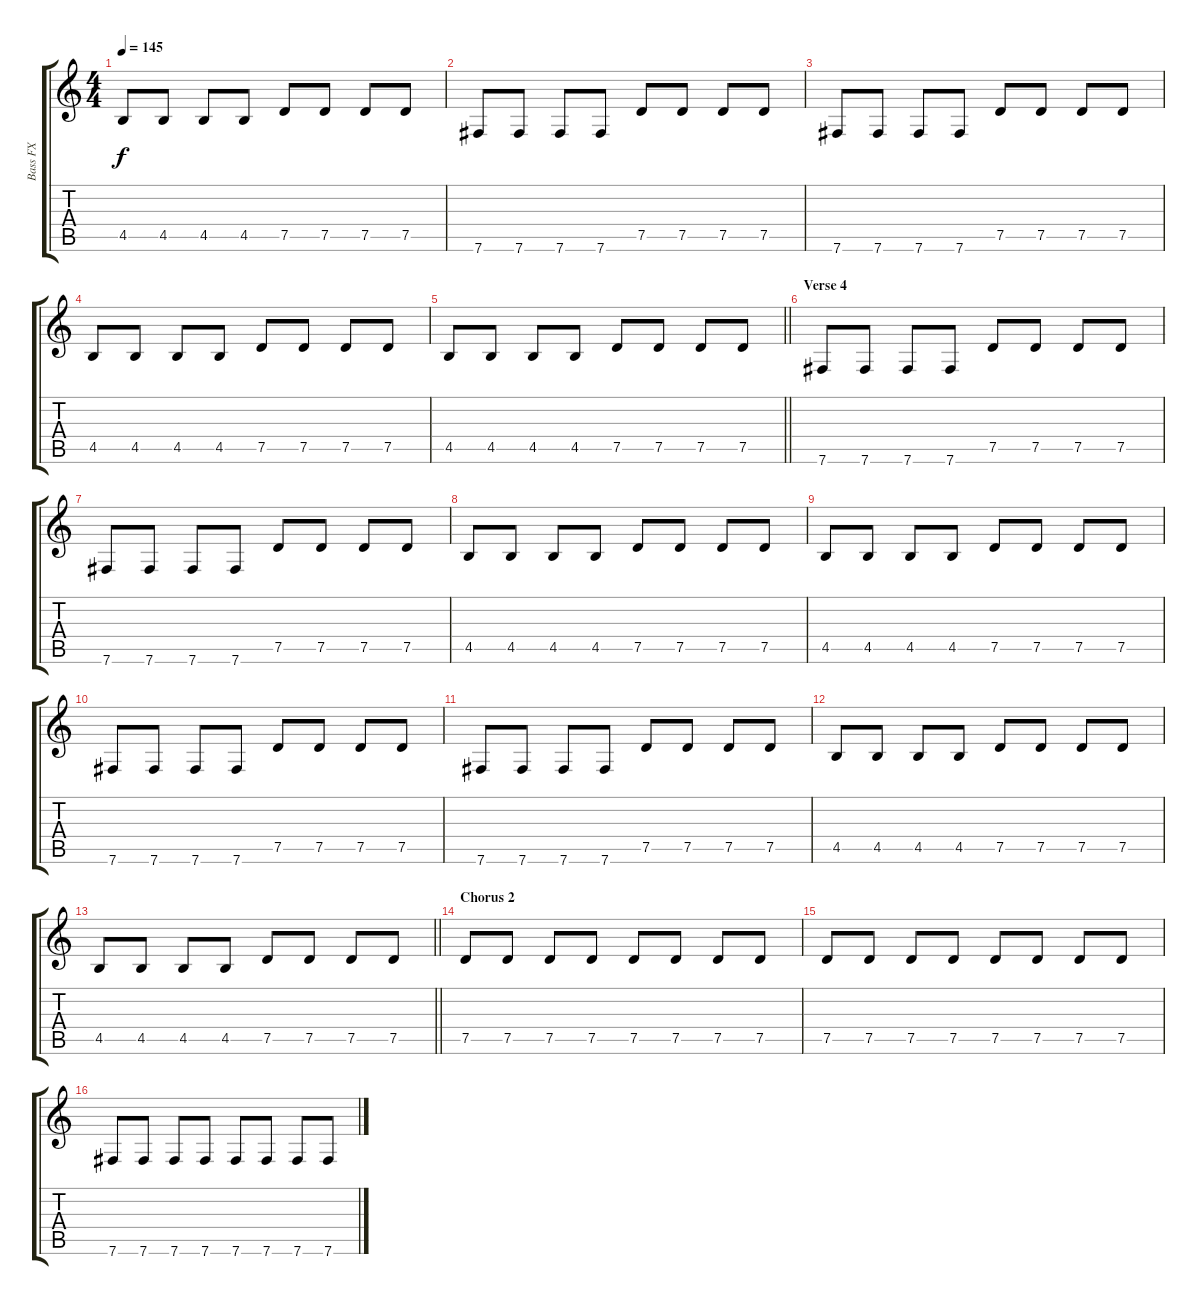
\track ("Bass FX" "Bass FX") {instrument distortionguitar}
\staff {score tabs}
\tuning (Eb4 C4 G3 C3 G2 B1) {hide}
\ts (4 4)
\tempo 145
\clef g2
\ks c
4.5.8{dy f} 4.5.8 4.5.8 4.5.8 7.5.8 7.5.8 7.5.8 7.5.8 |
7.6.8 7.6.8 7.6.8 7.6.8 7.5.8 7.5.8 7.5.8 7.5.8 |
7.6.8 7.6.8 7.6.8 7.6.8 7.5.8 7.5.8 7.5.8 7.5.8 |
4.5.8 4.5.8 4.5.8 4.5.8 7.5.8 7.5.8 7.5.8 7.5.8 |
\barLineRight lightlight
4.5.8 4.5.8 4.5.8 4.5.8 7.5.8 7.5.8 7.5.8 7.5.8 |
\section ("" "Verse 4")
7.6.8 7.6.8 7.6.8 7.6.8 7.5.8 7.5.8 7.5.8 7.5.8 |
7.6.8 7.6.8 7.6.8 7.6.8 7.5.8 7.5.8 7.5.8 7.5.8 |
4.5.8 4.5.8 4.5.8 4.5.8 7.5.8 7.5.8 7.5.8 7.5.8 |
4.5.8 4.5.8 4.5.8 4.5.8 7.5.8 7.5.8 7.5.8 7.5.8 |
7.6.8 7.6.8 7.6.8 7.6.8 7.5.8 7.5.8 7.5.8 7.5.8 |
7.6.8 7.6.8 7.6.8 7.6.8 7.5.8 7.5.8 7.5.8 7.5.8 |
4.5.8 4.5.8 4.5.8 4.5.8 7.5.8 7.5.8 7.5.8 7.5.8 |
\barLineRight lightlight
4.5.8 4.5.8 4.5.8 4.5.8 7.5.8 7.5.8 7.5.8 7.5.8 |
\section ("" "Chorus 2")
7.5.8{volume 3} 7.5.8 7.5.8 7.5.8 7.5.8 7.5.8 7.5.8 7.5.8 |
7.5.8 7.5.8 7.5.8 7.5.8 7.5.8 7.5.8 7.5.8 7.5.8 |
7.6.8 7.6.8 7.6.8 7.6.8 7.6.8 7.6.8 7.6.8 7.6.8
